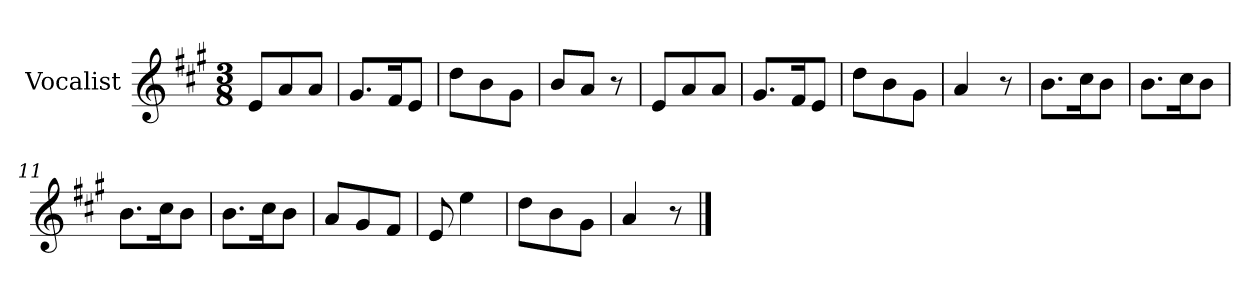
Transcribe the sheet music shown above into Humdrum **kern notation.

**kern
*part1
*staff1
*I"Vocalist
*k[f#c#g#]
*A:
*M3/8
=1
8eL
8a
8aJ
=2
8.g#L
16f#K
8eJ
=3
8ddL
8b
8g#J
=4
8bL
8aJ
8r
=5
8eL
8a
8aJ
=6
8.g#L
16f#K
8eJ
=7
8ddL
8b
8g#J
=8
4a
8r
=9
8.bL
16cc#K
8bJ
=10
8.bL
16cc#K
8bJ
=11
8.bL
16cc#K
8bJ
=12
8.bL
16cc#K
8bJ
=13
8aL
8g#
8f#J
=14
8e
4ee
=15
8ddL
8b
8g#J
=16
4a
8r
==
*-
